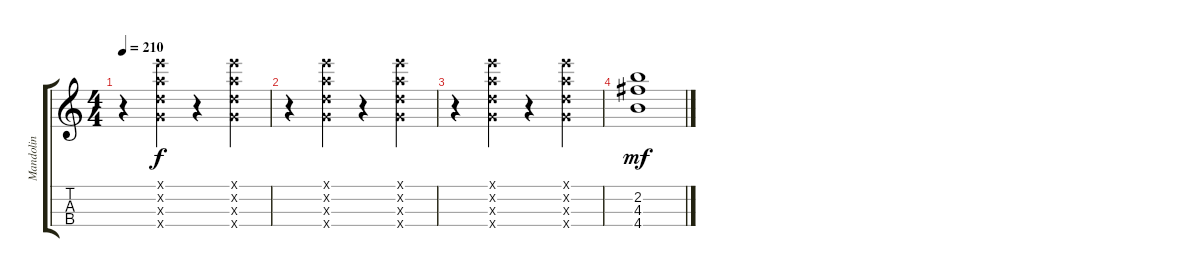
\track ("Mandolin" "Mandolin") {instrument acousticguitarnylon}
\staff {score tabs}
\tuning (E5 A4 D4 G3) {hide}
\ts (4 4)
\tempo 210
\clef g2
\ks c
r.4{dy f} (0.1{x} 0.2{x} 0.3{x} 0.4{x}).4 r.4 (0.1{x} 0.2{x} 0.3{x} 0.4{x}).4 |
r.4 (0.1{x} 0.2{x} 0.3{x} 0.4{x}).4 r.4 (0.1{x} 0.2{x} 0.3{x} 0.4{x}).4 |
r.4 (0.1{x} 0.2{x} 0.3{x} 0.4{x}).4 r.4 (0.1{x} 0.2{x} 0.3{x} 0.4{x}).4 |
(2.2 4.3 4.4).1{dy mf}
